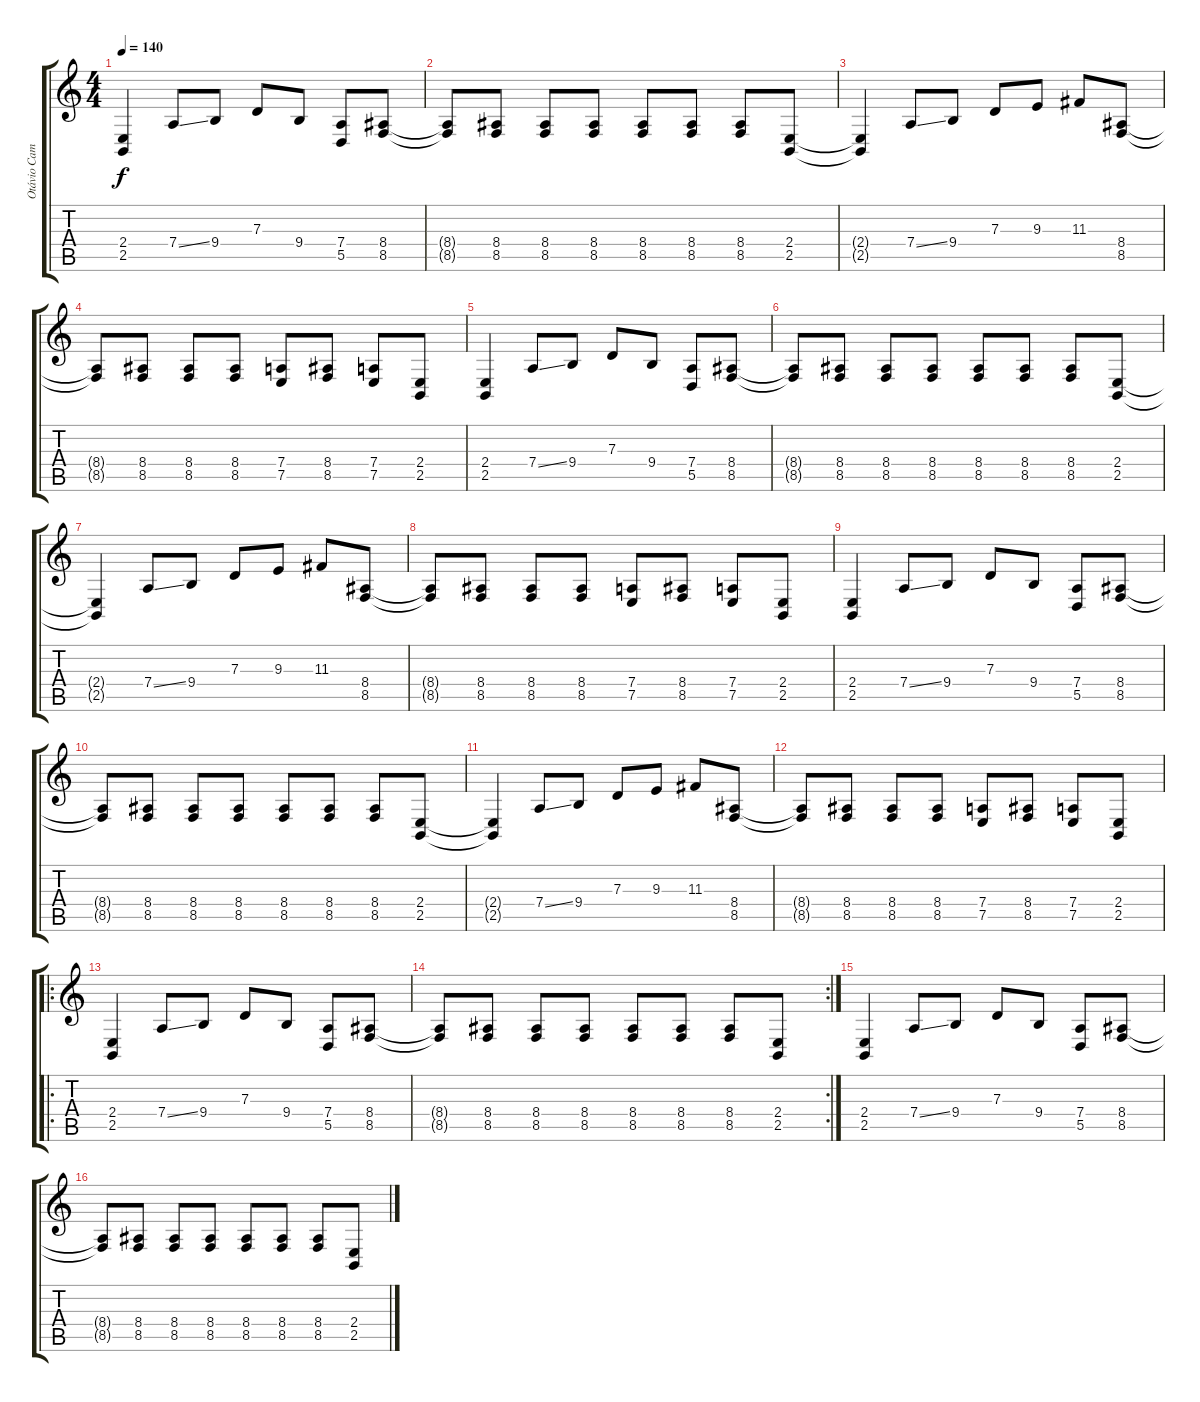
\track ("Otávio Campos" "Otávio Cam") {instrument lead8bassandlead}
\staff {score tabs}
\tuning (E4 B3 G3 D3 A2 E2) {hide}
\ts (4 4)
\tempo 140
\clef g2
\ks c
(2.4 2.5).4{dy f} 7.4{ss}.8 9.4.8 7.3.8 9.4.8 (7.4 5.5).8 (8.4 8.5).8 |
(8.4{t} 8.5{t}).8 (8.4 8.5).8 (8.4 8.5).8 (8.4 8.5).8 (8.4 8.5).8 (8.4 8.5).8 (8.4 8.5).8 (2.4 2.5).8 |
(2.4{t} 2.5{t}).4 7.4{ss}.8 9.4.8 7.3.8 9.3.8 11.3.8 (8.4 8.5).8 |
(8.4{t} 8.5{t}).8 (8.4 8.5).8 (8.4 8.5).8 (8.4 8.5).8 (7.4 7.5).8 (8.4 8.5).8 (7.4 7.5).8 (2.4 2.5).8 |
(2.4 2.5).4 7.4{ss}.8 9.4.8 7.3.8 9.4.8 (7.4 5.5).8 (8.4 8.5).8 |
(8.4{t} 8.5{t}).8 (8.4 8.5).8 (8.4 8.5).8 (8.4 8.5).8 (8.4 8.5).8 (8.4 8.5).8 (8.4 8.5).8 (2.4 2.5).8 |
(2.4{t} 2.5{t}).4 7.4{ss}.8 9.4.8 7.3.8 9.3.8 11.3.8 (8.4 8.5).8 |
(8.4{t} 8.5{t}).8 (8.4 8.5).8 (8.4 8.5).8 (8.4 8.5).8 (7.4 7.5).8 (8.4 8.5).8 (7.4 7.5).8 (2.4 2.5).8 |
(2.4 2.5).4 7.4{ss}.8 9.4.8 7.3.8 9.4.8 (7.4 5.5).8 (8.4 8.5).8 |
(8.4{t} 8.5{t}).8 (8.4 8.5).8 (8.4 8.5).8 (8.4 8.5).8 (8.4 8.5).8 (8.4 8.5).8 (8.4 8.5).8 (2.4 2.5).8 |
(2.4{t} 2.5{t}).4 7.4{ss}.8 9.4.8 7.3.8 9.3.8 11.3.8 (8.4 8.5).8 |
(8.4{t} 8.5{t}).8 (8.4 8.5).8 (8.4 8.5).8 (8.4 8.5).8 (7.4 7.5).8 (8.4 8.5).8 (7.4 7.5).8 (2.4 2.5).8 |
\ro
(2.4 2.5).4 7.4{ss}.8 9.4.8 7.3.8 9.4.8 (7.4 5.5).8 (8.4 8.5).8 |
\rc 2
(8.4{t} 8.5{t}).8 (8.4 8.5).8 (8.4 8.5).8 (8.4 8.5).8 (8.4 8.5).8 (8.4 8.5).8 (8.4 8.5).8 (2.4 2.5).8 |
(2.4 2.5).4 7.4{ss}.8 9.4.8 7.3.8 9.4.8 (7.4 5.5).8 (8.4 8.5).8 |
(8.4{t} 8.5{t}).8 (8.4 8.5).8 (8.4 8.5).8 (8.4 8.5).8 (8.4 8.5).8 (8.4 8.5).8 (8.4 8.5).8 (2.4 2.5).8
